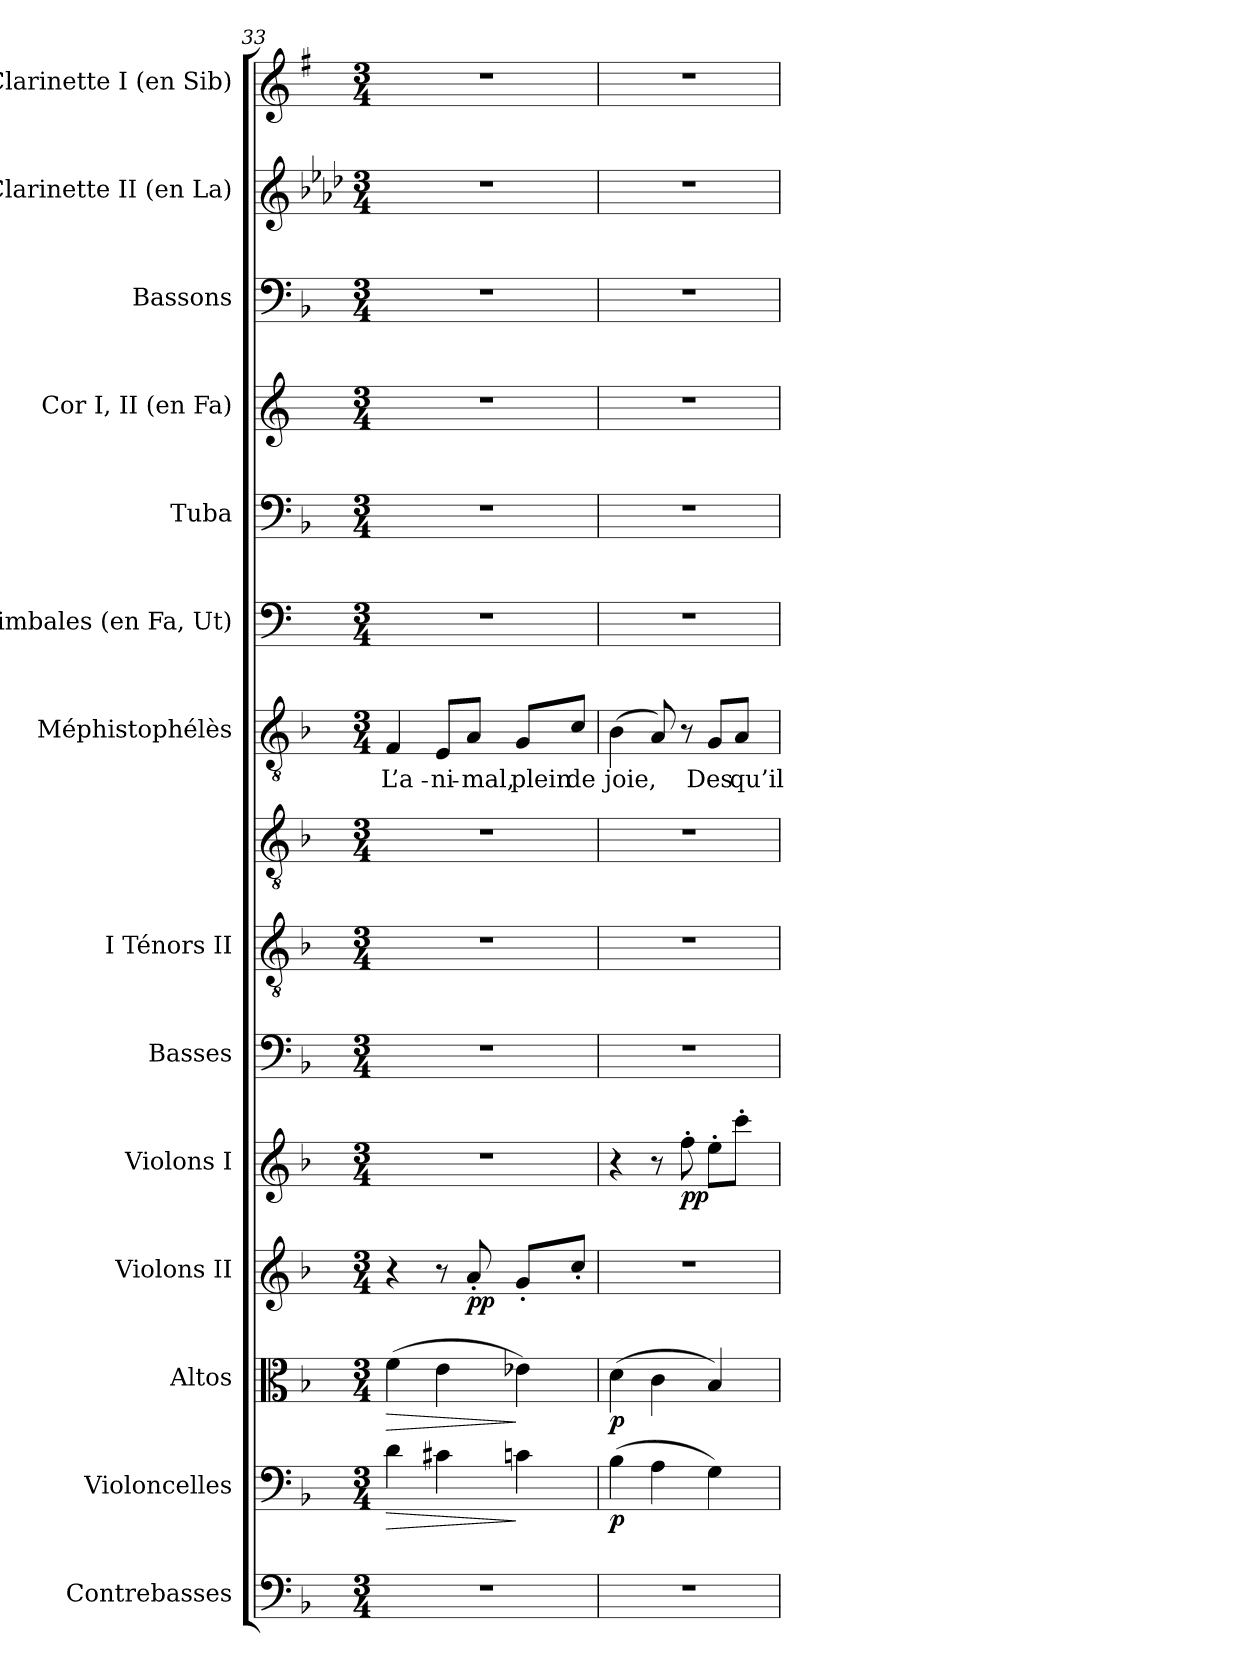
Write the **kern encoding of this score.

**kern	**kern	**dynam	**kern	**dynam	**kern	**dynam	**kern	**dynam	**kern	**kern	**kern	**kern	**text	**kern	**kern	**kern	**kern	**kern	**kern
*part14	*part13	*part13	*part12	*part12	*part11	*part11	*part10	*part10	*part9	*part8	*part8	*part7	*part7	*part6	*part5	*part4	*part3	*part2	*part1
*staff15	*staff14	*staff14	*staff13	*staff13	*staff12	*staff12	*staff11	*staff11	*staff10	*staff9	*staff8	*staff7	*staff7	*staff6	*staff5	*staff4	*staff3	*staff2	*staff1
*I"Contrebasses	*I"Violoncelles	*	*I"Altos	*	*I"Violons II	*	*I"Violons I	*	*I"Basses	*I"I  Ténors  II	*	*I"Méphistophélès	*	*I"Timbales (en Fa, Ut)	*I"Tuba	*I"Cor I, II (en Fa)	*I"Bassons	*I"Clarinette II (en La)	*I"Clarinette I (en Sib)
*I'C-b.	*I'Vlles	*	*I'Altos	*	*I'Vns II	*	*I'Vns I	*	*I'Basses	*I'Tén.	*	*I'Méphist.	*	*	*I'Tb.	*I'Cor (Fa)	*I'Bns	*I'Cl. (La)	*I'Cl. (Sib)
*clefF4	*clefF4	*	*clefC3	*	*clefG2	*	*clefG2	*	*clefF4	*clefGv2	*clefGv2	*clefGv2	*	*clefF4	*clefF4	*clefG2	*clefF4	*clefG2	*clefG2
*ITrd7c12	*	*	*	*	*	*	*	*	*	*ITrd7c12	*ITrd7c12	*ITrd7c12	*	*	*	*ITrd4c7	*	*ITrd2c3	*ITrd1c2
*k[b-]	*k[b-]	*	*k[b-]	*	*k[b-]	*	*k[b-]	*	*k[b-]	*k[b-]	*k[b-]	*k[b-]	*	*k[]	*k[b-]	*k[b-]	*k[b-]	*k[b-]	*k[b-]
*F:	*F:	*	*F:	*	*F:	*	*F:	*	*F:	*F:	*F:	*F:	*	*C:	*F:	*F:	*F:	*F:	*F:
*M3/4	*M3/4	*	*M3/4	*	*M3/4	*	*M3/4	*	*M3/4	*M3/4	*M3/4	*M3/4	*	*M3/4	*M3/4	*M3/4	*M3/4	*M3/4	*M3/4
=33	=33	=33	=33	=33	=33	=33	=33	=33	=33	=33	=33	=33	=33	=33	=33	=33	=33	=33	=33
!LO:N:vis=1	!	!LO:HP:b	!	!LO:HP:b	!	!	!LO:N:vis=1	!	!LO:N:vis=1	!LO:N:vis=1	!LO:N:vis=1	!	!	!	!	!	!	!	!
!	!	!	!	!	!	!	!	!	!	!	!	!	!LO:LY:b:color=#000000	!LO:N:vis=1	!LO:N:vis=1	!LO:N:vis=1	!LO:N:vis=1	!LO:N:vis=1	!LO:N:vis=1
2.r	4di\	>	(4fi\	>	4r	.	2.r	.	2.r	2.r	2.r	4FFi/	L’a-	2.r	2.r	2.r	2.r	2.r	2.r
!	!	!	!	!	!	!	!	!	!	!	!	!	!LO:LY:b:color=#000000	!	!	!	!	!	!
.	4c#Xi\	.	4ei\	.	8r	.	.	.	.	.	.	8EEi/L	-ni-	.	.	.	.	.	.
!	!	!	!	!	!	!	!	!	!	!	!	!	!LO:LY:b:color=#000000	!	!	!	!	!	!
.	.	.	.	.	8a'i/	pp	.	.	.	.	.	8AAi/J	-mal,	.	.	.	.	.	.
!	!	!	!	!	!	!	!	!	!	!	!	!	!LO:LY:b:color=#000000	!	!	!	!	!	!
.	4cni\	]	4e-Xi\)	]	8g'i/L	.	.	.	.	.	.	8GGi/L	plein	.	.	.	.	.	.
!	!	!	!	!	!	!	!	!	!	!	!	!	!LO:LY:b:color=#000000	!	!	!	!	!	!
.	.	.	.	.	8cc'i/J	.	.	.	.	.	.	8Ci/J	de	.	.	.	.	.	.
!!LO:PB:g=z
=34	=34	=34	=34	=34	=34	=34	=34	=34	=34	=34	=34	=34	=34	=34	=34	=34	=34	=34	=34
!LO:N:vis=1	!	!	!	!	!LO:N:vis=1	!	!	!	!LO:N:vis=1	!LO:N:vis=1	!LO:N:vis=1	!	!	!	!	!	!	!	!
!	!	!	!	!	!	!	!	!	!	!	!	!	!LO:LY:b:color=#000000	!LO:N:vis=1	!LO:N:vis=1	!LO:N:vis=1	!LO:N:vis=1	!LO:N:vis=1	!LO:N:vis=1
2.r	(4B-i\	p	(4di\	p	2.r	.	4r	.	2.r	2.r	2.r	(4BB-i\	joie,	2.r	2.r	2.r	2.r	2.r	2.r
.	4Ai\	.	4ci\	.	.	.	8r	.	.	.	.	8AAi/)	.	.	.	.	.	.	.
.	.	.	.	.	.	.	8ff'i\	pp	.	.	.	8r	.	.	.	.	.	.	.
!	!	!	!	!	!	!	!	!	!	!	!	!	!LO:LY:b:color=#000000	!	!	!	!	!	!
.	4Gi\)	.	4B-i/)	.	.	.	8ee'i\L	.	.	.	.	8GGi/L	Des	.	.	.	.	.	.
!	!	!	!	!	!	!	!	!	!	!	!	!	!LO:LY:b:color=#000000	!	!	!	!	!	!
.	.	.	.	.	.	.	8ccc'i\J	.	.	.	.	8AAi/J	qu’il	.	.	.	.	.	.
=	=	=	=	=	=	=	=	=	=	=	=	=	=	=	=	=	=	=	=
*-	*-	*-	*-	*-	*-	*-	*-	*-	*-	*-	*-	*-	*-	*-	*-	*-	*-	*-	*-
